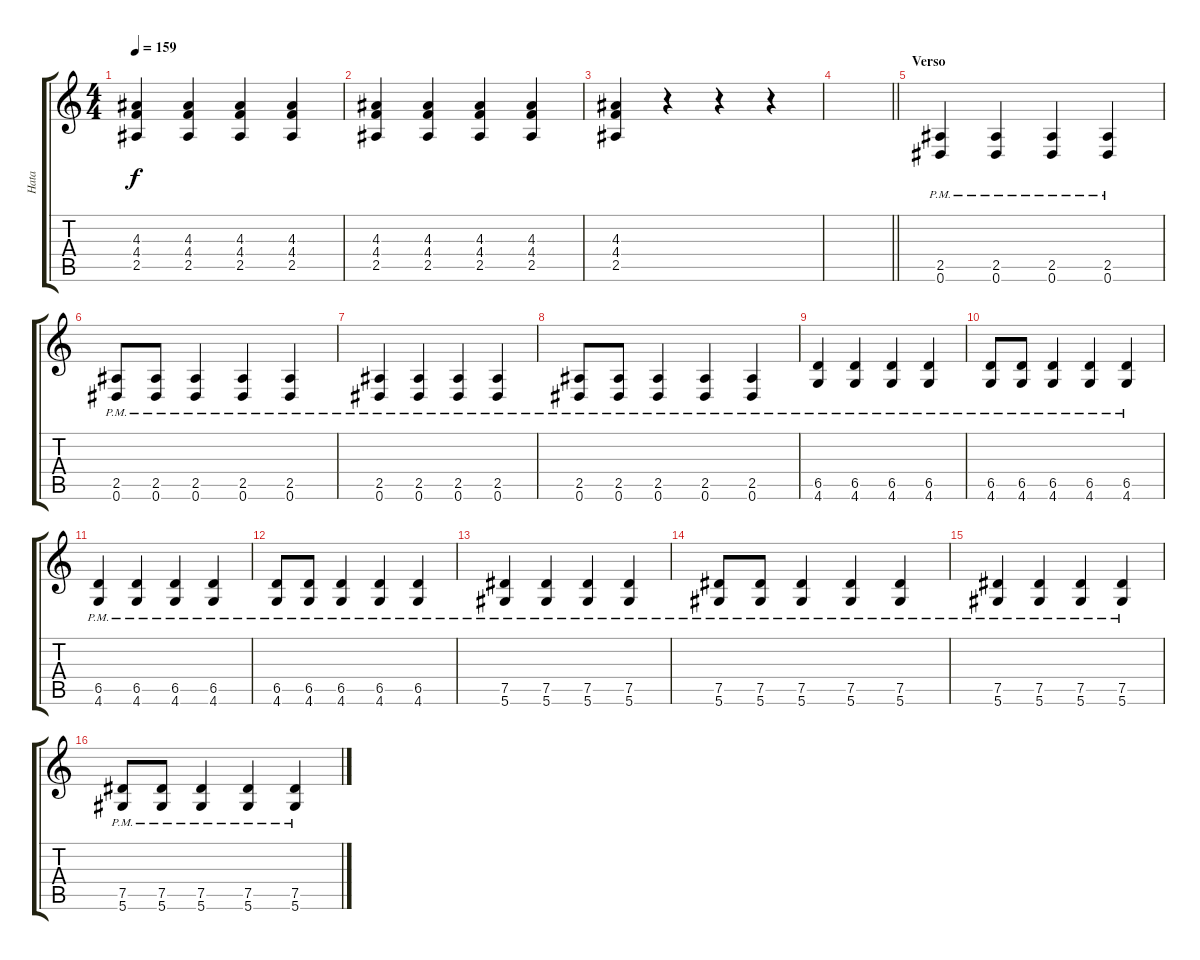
\track ("Hata" "Hata") {instrument acousticguitarsteel}
\staff {score tabs}
\tuning (Eb4 Bb3 Gb3 Db3 Ab2 Eb2) {hide}
\ts (4 4)
\tempo 159
\clef g2
\ks c
(4.3 4.4 2.5).4{dy f} (4.3 4.4 2.5).4 (4.3 4.4 2.5).4 (4.3 4.4 2.5).4 |
(4.3 4.4 2.5).4 (4.3 4.4 2.5).4 (4.3 4.4 2.5).4 (4.3 4.4 2.5).4 |
(4.3 4.4 2.5).4 r.4 r.4 r.4 |
\barLineRight lightlight
|
\section ("" "Verso")
(2.5{pm} 0.6{pm}).4 (2.5{pm} 0.6{pm}).4 (2.5{pm} 0.6{pm}).4 (2.5{pm} 0.6{pm}).4 |
(2.5{pm} 0.6{pm}).8 (2.5{pm} 0.6{pm}).8 (2.5{pm} 0.6{pm}).4 (2.5{pm} 0.6{pm}).4 (2.5{pm} 0.6{pm}).4 |
(2.5{pm} 0.6{pm}).4 (2.5{pm} 0.6{pm}).4 (2.5{pm} 0.6{pm}).4 (2.5{pm} 0.6{pm}).4 |
(2.5{pm} 0.6{pm}).8 (2.5{pm} 0.6{pm}).8 (2.5{pm} 0.6{pm}).4 (2.5{pm} 0.6{pm}).4 (2.5{pm} 0.6{pm}).4 |
(6.5{pm} 4.6{pm}).4 (6.5{pm} 4.6{pm}).4 (6.5{pm} 4.6{pm}).4 (6.5{pm} 4.6{pm}).4 |
(6.5{pm} 4.6{pm}).8 (6.5{pm} 4.6{pm}).8 (6.5{pm} 4.6{pm}).4 (6.5{pm} 4.6{pm}).4 (6.5{pm} 4.6{pm}).4 |
(6.5{pm} 4.6{pm}).4 (6.5{pm} 4.6{pm}).4 (6.5{pm} 4.6{pm}).4 (6.5{pm} 4.6{pm}).4 |
(6.5{pm} 4.6{pm}).8 (6.5{pm} 4.6{pm}).8 (6.5{pm} 4.6{pm}).4 (6.5{pm} 4.6{pm}).4 (6.5{pm} 4.6{pm}).4 |
(7.5{pm} 5.6{pm}).4 (7.5{pm} 5.6{pm}).4 (7.5{pm} 5.6{pm}).4 (7.5{pm} 5.6{pm}).4 |
(7.5{pm} 5.6{pm}).8 (7.5{pm} 5.6{pm}).8 (7.5{pm} 5.6{pm}).4 (7.5{pm} 5.6{pm}).4 (7.5{pm} 5.6{pm}).4 |
(7.5{pm} 5.6{pm}).4 (7.5{pm} 5.6{pm}).4 (7.5{pm} 5.6{pm}).4 (7.5{pm} 5.6{pm}).4 |
(7.5{pm} 5.6{pm}).8 (7.5{pm} 5.6{pm}).8 (7.5{pm} 5.6{pm}).4 (7.5{pm} 5.6{pm}).4 (7.5{pm} 5.6{pm}).4
